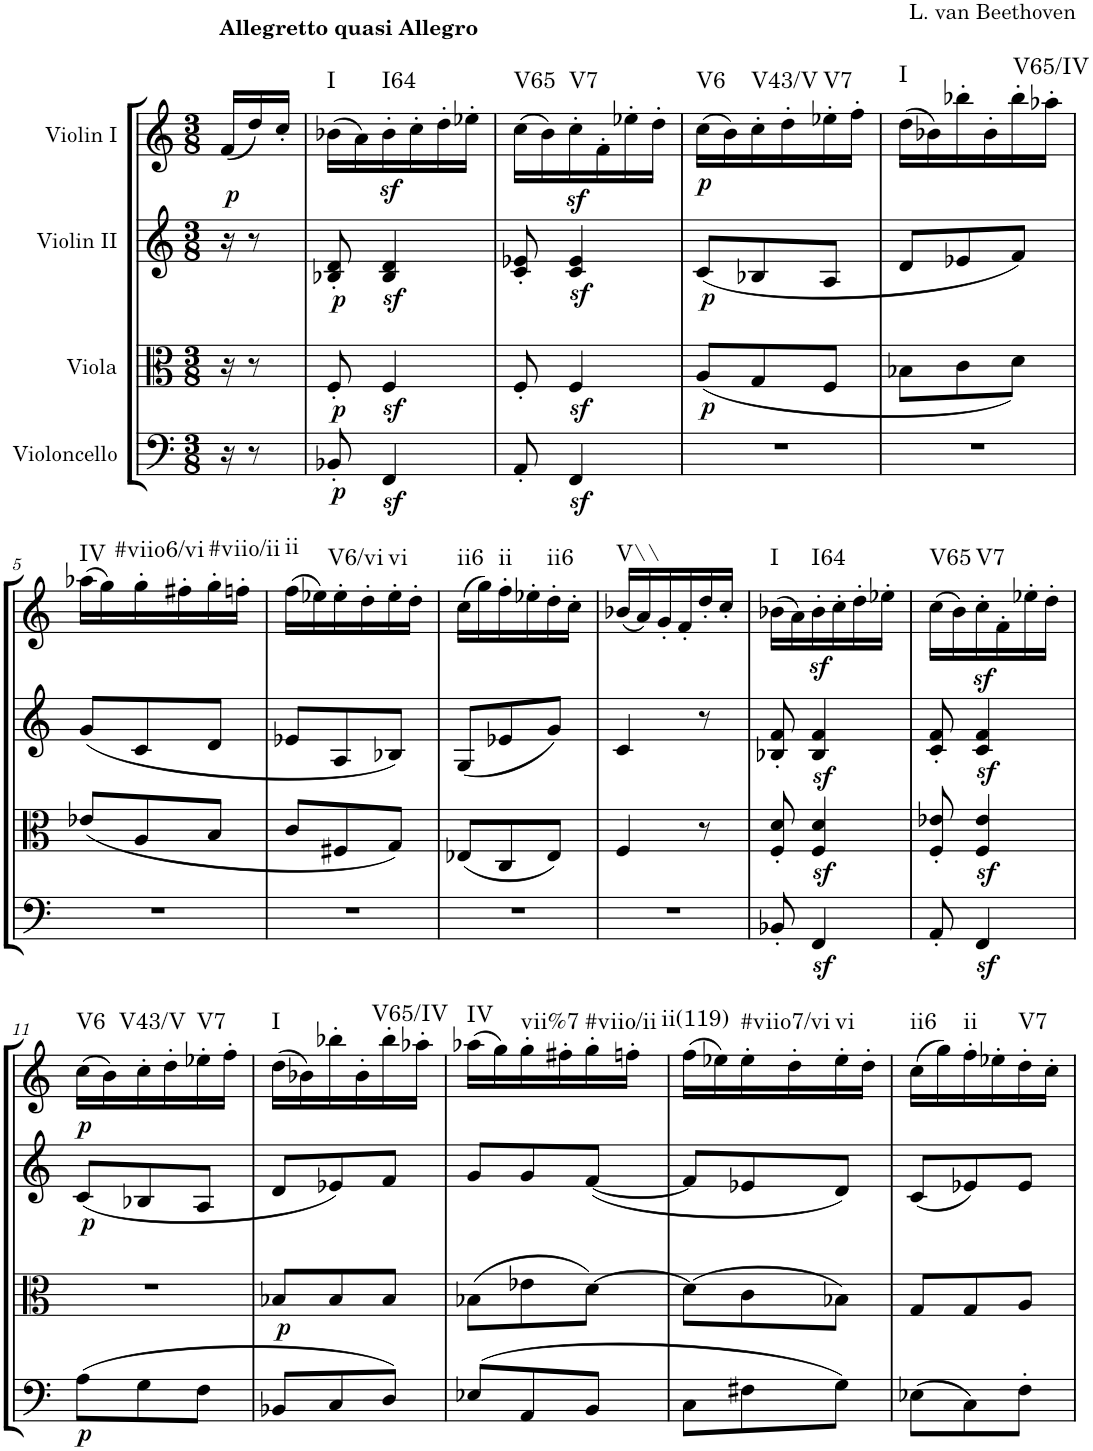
**kern	**dynam	**kern	**dynam	**kern	**dynam	**kern	**dynam	**harte
*part4	*part4	*part3	*part3	*part2	*part2	*part1	*part1	*part1
*staff4	*staff4	*staff3	*staff3	*staff2	*staff2	*staff1	*staff1	*
*I"Violoncello	*	*I"Viola	*	*I"Violin II	*	*I"Violin I	*	*
*I'Vc	*	*I'Vla	*	*I'Vln	*	*I'Vln	*	*
*clefF4	*	*clefC3	*	*clefG2	*	*clefG2	*	*
*k[]	*	*k[]	*	*k[]	*	*k[]	*	*
*M3/8	*	*M3/8	*	*M3/8	*	*M3/8	*	*
=	=	=	=	=	=	=	=	=
!	!	!	!	!	!	!LO:TX:a:B:t=Allegretto quasi Allegro	!	!
!	!	!	!	!	!	!	!LO:DY:b	!
16r	.	16r	.	16r	.	(16f/LL	p	.
8r	.	8r	.	8r	.	16dd/)	.	.
.	.	.	.	.	.	16cc'/JJ	.	.
=1	=1	=1	=1	=1	=1	=1	=1	=1
!	!LO:DY:b	!	!LO:DY:b	!	!	!	!	!
!	!	!	!LO:DY:n=1:a	!	!	!	!	!LO:H:kt=I
8BB-X'/	p	8F'/	p p	8B-X/' 8d/'	.	(16b-X\LL	.	N
.	.	.	.	.	.	16a\)	.	.
!	!	!	!	!	!	!	!LO:DY:b	!LO:H:kt=I64
4FFz</	.	4Fz</	.	4B-/z< 4d/z<	.	16b-'\	sf	N
.	.	.	.	.	.	16cc'\	.	.
.	.	.	.	.	.	16dd'\	.	.
.	.	.	.	.	.	16ee-X'\JJ	.	.
=2	=2	=2	=2	=2	=2	=2	=2	=2
!	!	!	!	!	!	!	!	!LO:H:kt=V65
8AA'/	.	8F'/	.	8c/' 8e-X/'	.	(16cc\LL	.	N
.	.	.	.	.	.	16b\)	.	.
!	!	!	!	!	!	!	!LO:DY:b	!LO:H:kt=V7
4FFz</	.	4Fz</	.	4c/z< 4e-/z<	.	16cc'\	sf	N
.	.	.	.	.	.	16f'\	.	.
.	.	.	.	.	.	16ee-X'\	.	.
.	.	.	.	.	.	16dd'\JJ	.	.
=3	=3	=3	=3	=3	=3	=3	=3	=3
!	!	!	!LO:DY:b	!	!LO:DY:b	!	!LO:DY:b	!LO:H:kt=V6
4.r	.	(<8A/L	p	(<8c/L	p	(16cc\LL	p	N
.	.	.	.	.	.	16b\)	.	.
!	!	!	!	!	!	!	!	!LO:H:kt=V43/V
.	.	8G/	.	8B-X/	.	16cc'\	.	N
.	.	.	.	.	.	16dd'\	.	.
!	!	!	!	!	!	!	!	!LO:H:kt=V7
.	.	8F/J	.	8A/J	.	16ee-X'\	.	N
.	.	.	.	.	.	16ff'\JJ	.	.
=4	=4	=4	=4	=4	=4	=4	=4	=4
!	!	!	!	!	!	!	!	!LO:H:kt=I
4.r	.	8B-X\L	.	8d/L	.	(16dd\LL	.	N
.	.	.	.	.	.	16b-X\)	.	.
.	.	8c\	.	8e-X/	.	16bb-X'\	.	.
.	.	.	.	.	.	16b-'\	.	.
!	!	!	!	!	!	!	!	!LO:H:kt=V65/IV
.	.	8d\J)	.	8f/J)	.	16bb-'\	.	N
.	.	.	.	.	.	16aa-X'\JJ	.	.
!!LO:LB:g=z
=5	=5	=5	=5	=5	=5	=5	=5	=5
!	!	!	!	!	!	!	!	!LO:H:kt=IV
4.r	.	(8e-X/L	.	(8g/L	.	(16aa-X\LL	.	N
.	.	.	.	.	.	16gg\)	.	.
!	!	!	!	!	!	!	!	!LO:H:kt=#viio6/vi
.	.	8A/	.	8c/	.	16gg'\	.	N
.	.	.	.	.	.	16ff#X'\	.	.
!	!	!	!	!	!	!	!	!LO:H:kt=#viio/ii
.	.	8B/J	.	8d/J	.	16gg'\	.	N
.	.	.	.	.	.	16ffn'\JJ	.	.
=6	=6	=6	=6	=6	=6	=6	=6	=6
!	!	!	!	!	!	!	!	!LO:H:kt=ii
4.r	.	8c/L	.	8e-X/L	.	(16ff\LL	.	N
.	.	.	.	.	.	16ee-X\)	.	.
!	!	!	!	!	!	!	!	!LO:H:kt=V6/vi
.	.	8F#X/	.	8A/	.	16ee-'\	.	N
.	.	.	.	.	.	16dd'\	.	.
!	!	!	!	!	!	!	!	!LO:H:kt=vi
.	.	8G/J)	.	8B-X/J)	.	16ee-'\	.	N
.	.	.	.	.	.	16dd'\JJ	.	.
=7	=7	=7	=7	=7	=7	=7	=7	=7
!	!	!	!	!	!	!	!	!LO:H:kt=ii6
4.r	.	(8E-X/L	.	(8G/L	.	(16cc\LL	.	N
.	.	.	.	.	.	16gg\)	.	.
!	!	!	!	!	!	!	!	!LO:H:kt=ii
.	.	8C/	.	8e-X/	.	16ff'\	.	N
.	.	.	.	.	.	16ee-X'\	.	.
!	!	!	!	!	!	!	!	!LO:H:kt=ii6
.	.	8E-/J)	.	8g/J)	.	16dd'\	.	N
.	.	.	.	.	.	16cc'\JJ	.	.
=8	=8	=8	=8	=8	=8	=8	=8	=8
!	!	!	!	!	!	!	!	!LO:H:kt=V\\
4.r	.	4F/	.	4c/	.	(16b-X/LL	.	N
.	.	.	.	.	.	16a/)	.	.
.	.	.	.	.	.	16g'/	.	.
.	.	.	.	.	.	16f'/	.	.
.	.	8r	.	8r	.	16dd'/	.	.
.	.	.	.	.	.	16cc'/JJ	.	.
=9	=9	=9	=9	=9	=9	=9	=9	=9
!	!	!	!	!	!	!	!	!LO:H:kt=I
8BB-X'/	.	8F/' 8d/'	.	8B-X/' 8f/'	.	(16b-X\LL	.	N
.	.	.	.	.	.	16a\)	.	.
!	!	!	!	!	!	!	!LO:DY:b	!LO:H:kt=I64
4FFz</	.	4F/z< 4d/z<	.	4B-/z< 4f/z<	.	16b-'\	sf	N
.	.	.	.	.	.	16cc'\	.	.
.	.	.	.	.	.	16dd'\	.	.
.	.	.	.	.	.	16ee-X'\JJ	.	.
=10	=10	=10	=10	=10	=10	=10	=10	=10
!	!	!	!	!	!	!	!	!LO:H:kt=V65
8AA'/	.	8F/' 8e-X/'	.	8c/' 8f/'	.	(16cc\LL	.	N
.	.	.	.	.	.	16b\)	.	.
!	!	!	!	!	!	!	!LO:DY:b	!LO:H:kt=V7
4FFz</	.	4F/z< 4e-/z<	.	4c/z< 4f/z<	.	16cc'\	sf	N
.	.	.	.	.	.	16f'\	.	.
.	.	.	.	.	.	16ee-X'\	.	.
.	.	.	.	.	.	16dd'\JJ	.	.
!!LO:LB:g=z
=11	=11	=11	=11	=11	=11	=11	=11	=11
!	!LO:DY:b	!	!LO:DY:a	!	!	!	!LO:DY:b	!LO:H:kt=V6
(8A\L	p	4.r	p	(<8c/L	.	(16cc\LL	p	N
.	.	.	.	.	.	16b\)	.	.
!	!	!	!	!	!	!	!	!LO:H:kt=V43/V
8G\	.	.	.	8B-X/	.	16cc'\	.	N
.	.	.	.	.	.	16dd'\	.	.
!	!	!	!	!	!	!	!	!LO:H:kt=V7
8F\J	.	.	.	8A/J	.	16ee-X'\	.	N
.	.	.	.	.	.	16ff'\JJ	.	.
=12	=12	=12	=12	=12	=12	=12	=12	=12
!	!	!	!LO:DY:b	!	!	!	!	!LO:H:kt=I
8BB-X/L	.	8B-X/L	p	8d/L	.	(16dd\LL	.	N
.	.	.	.	.	.	16b-X\)	.	.
8C/	.	8B-/	.	8e-X/)	.	16bb-X'\	.	.
.	.	.	.	.	.	16b-'\	.	.
!	!	!	!	!	!	!	!	!LO:H:kt=V65/IV
8D/J)	.	8B-/J	.	8f/J	.	16bb-'\	.	N
.	.	.	.	.	.	16aa-X'\JJ	.	.
=13	=13	=13	=13	=13	=13	=13	=13	=13
!	!	!	!	!	!	!	!	!LO:H:kt=IV
(8E-X/L	.	(8B-X\L	.	8g/L	.	(16aa-X\LL	.	N
.	.	.	.	.	.	16gg\)	.	.
!	!	!	!	!	!	!	!	!LO:H:kt=vii%7
8AA/	.	8e-X\	.	8g/	.	16gg'\	.	N
.	.	.	.	.	.	16ff#X'\	.	.
!	!	!	!	!	!	!	!	!LO:H:kt=#viio/ii
8BB/J	.	[8d\J)	.	([8f/J	.	16gg'\	.	N
.	.	.	.	.	.	16ffn'\JJ	.	.
=14	=14	=14	=14	=14	=14	=14	=14	=14
!	!	!	!	!	!	!	!	!LO:H:kt=ii(119)
8C\L	.	(8d\L]	.	8f/L]	.	(16ff\LL	.	N
.	.	.	.	.	.	16ee-X\)	.	.
!	!	!	!	!	!	!	!	!LO:H:kt=#viio7/vi
8F#X\	.	8c\	.	8e-X/	.	16ee-'\	.	N
.	.	.	.	.	.	16dd'\	.	.
!	!	!	!	!	!	!	!	!LO:H:kt=vi
8G\J)	.	8B-X\J)	.	8d/J)	.	16ee-'\	.	N
.	.	.	.	.	.	16dd'\JJ	.	.
=15	=15	=15	=15	=15	=15	=15	=15	=15
!	!	!	!	!	!	!	!	!LO:H:kt=ii6
(8E-X\L	.	8G/L	.	(8c/L	.	(16cc\LL	.	N
.	.	.	.	.	.	16gg\)	.	.
!	!	!	!	!	!	!	!	!LO:H:kt=ii
8C\)	.	8G/	.	8e-X/)	.	16ff'\	.	N
.	.	.	.	.	.	16ee-X'\	.	.
!	!	!	!	!	!	!	!	!LO:H:kt=V7
8F'\J	.	8A/J	.	8e-/J	.	16dd'\	.	N
.	.	.	.	.	.	16cc'\JJ	.	.
=	=	=	=	=	=	=	=	=
*-	*-	*-	*-	*-	*-	*-	*-	*-
